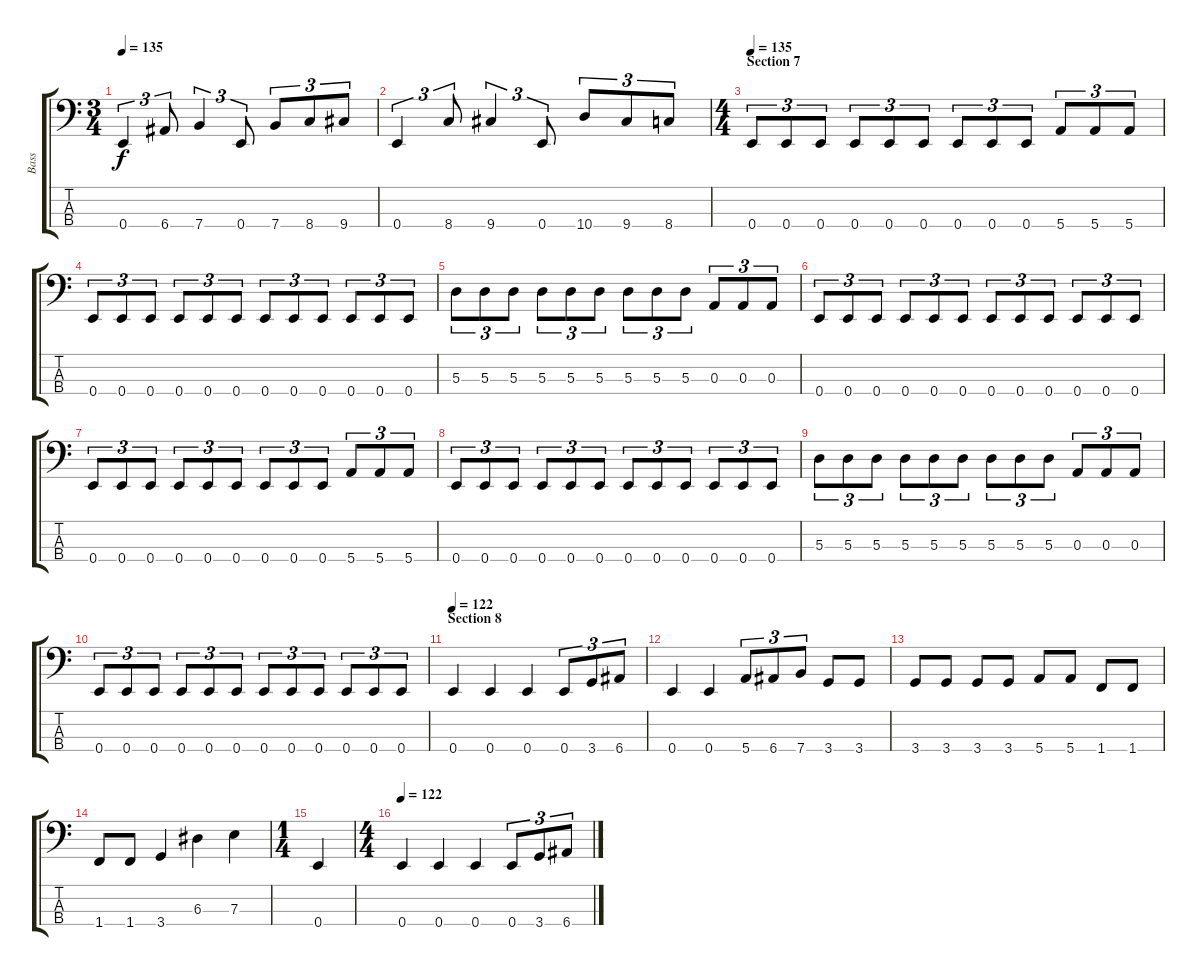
\track ("Bass" "Bass") {instrument electricbassfinger}
\staff {score tabs}
\tuning (G2 D2 A1 E1) {hide}
\ts (3 4)
\tempo 135
\clef f4
\ks c
0.4.4{tu (3 2) dy f} 6.4.8{tu (3 2)} 7.4.4{tu (3 2)} 0.4.8{tu (3 2)} 7.4.8{tu (3 2)} 8.4.8{tu (3 2)} 9.4.8{tu (3 2)} |
0.4.4{tu (3 2)} 8.4.8{tu (3 2)} 9.4.4{tu (3 2)} 0.4.8{tu (3 2)} 10.4.8{tu (3 2)} 9.4.8{tu (3 2)} 8.4.8{tu (3 2)} |
\ts (4 4)
\section ("" "Section 7")
\tempo 135
0.4.8{tu (3 2)} 0.4.8{tu (3 2)} 0.4.8{tu (3 2)} 0.4.8{tu (3 2)} 0.4.8{tu (3 2)} 0.4.8{tu (3 2)} 0.4.8{tu (3 2)} 0.4.8{tu (3 2)} 0.4.8{tu (3 2)} 5.4.8{tu (3 2)} 5.4.8{tu (3 2)} 5.4.8{tu (3 2)} |
0.4.8{tu (3 2)} 0.4.8{tu (3 2)} 0.4.8{tu (3 2)} 0.4.8{tu (3 2)} 0.4.8{tu (3 2)} 0.4.8{tu (3 2)} 0.4.8{tu (3 2)} 0.4.8{tu (3 2)} 0.4.8{tu (3 2)} 0.4.8{tu (3 2)} 0.4.8{tu (3 2)} 0.4.8{tu (3 2)} |
5.3.8{tu (3 2)} 5.3.8{tu (3 2)} 5.3.8{tu (3 2)} 5.3.8{tu (3 2)} 5.3.8{tu (3 2)} 5.3.8{tu (3 2)} 5.3.8{tu (3 2)} 5.3.8{tu (3 2)} 5.3.8{tu (3 2)} 0.3.8{tu (3 2)} 0.3.8{tu (3 2)} 0.3.8{tu (3 2)} |
0.4.8{tu (3 2)} 0.4.8{tu (3 2)} 0.4.8{tu (3 2)} 0.4.8{tu (3 2)} 0.4.8{tu (3 2)} 0.4.8{tu (3 2)} 0.4.8{tu (3 2)} 0.4.8{tu (3 2)} 0.4.8{tu (3 2)} 0.4.8{tu (3 2)} 0.4.8{tu (3 2)} 0.4.8{tu (3 2)} |
0.4.8{tu (3 2)} 0.4.8{tu (3 2)} 0.4.8{tu (3 2)} 0.4.8{tu (3 2)} 0.4.8{tu (3 2)} 0.4.8{tu (3 2)} 0.4.8{tu (3 2)} 0.4.8{tu (3 2)} 0.4.8{tu (3 2)} 5.4.8{tu (3 2)} 5.4.8{tu (3 2)} 5.4.8{tu (3 2)} |
0.4.8{tu (3 2)} 0.4.8{tu (3 2)} 0.4.8{tu (3 2)} 0.4.8{tu (3 2)} 0.4.8{tu (3 2)} 0.4.8{tu (3 2)} 0.4.8{tu (3 2)} 0.4.8{tu (3 2)} 0.4.8{tu (3 2)} 0.4.8{tu (3 2)} 0.4.8{tu (3 2)} 0.4.8{tu (3 2)} |
5.3.8{tu (3 2)} 5.3.8{tu (3 2)} 5.3.8{tu (3 2)} 5.3.8{tu (3 2)} 5.3.8{tu (3 2)} 5.3.8{tu (3 2)} 5.3.8{tu (3 2)} 5.3.8{tu (3 2)} 5.3.8{tu (3 2)} 0.3.8{tu (3 2)} 0.3.8{tu (3 2)} 0.3.8{tu (3 2)} |
0.4.8{tu (3 2)} 0.4.8{tu (3 2)} 0.4.8{tu (3 2)} 0.4.8{tu (3 2)} 0.4.8{tu (3 2)} 0.4.8{tu (3 2)} 0.4.8{tu (3 2)} 0.4.8{tu (3 2)} 0.4.8{tu (3 2)} 0.4.8{tu (3 2)} 0.4.8{tu (3 2)} 0.4.8{tu (3 2)} |
\section ("" "Section 8")
\tempo 122
0.4.4 0.4.4 0.4.4 0.4.8{tu (3 2)} 3.4.8{tu (3 2)} 6.4.8{tu (3 2)} |
0.4.4 0.4.4 5.4.8{tu (3 2)} 6.4.8{tu (3 2)} 7.4.8{tu (3 2)} 3.4.8 3.4.8 |
3.4.8 3.4.8 3.4.8 3.4.8 5.4.8 5.4.8 1.4.8 1.4.8 |
1.4.8 1.4.8 3.4.4 6.3.4 7.3.4 |
\ts (1 4)
0.4.4 |
\ts (4 4)
\tempo 122
0.4.4 0.4.4 0.4.4 0.4.8{tu (3 2)} 3.4.8{tu (3 2)} 6.4.8{tu (3 2)}
